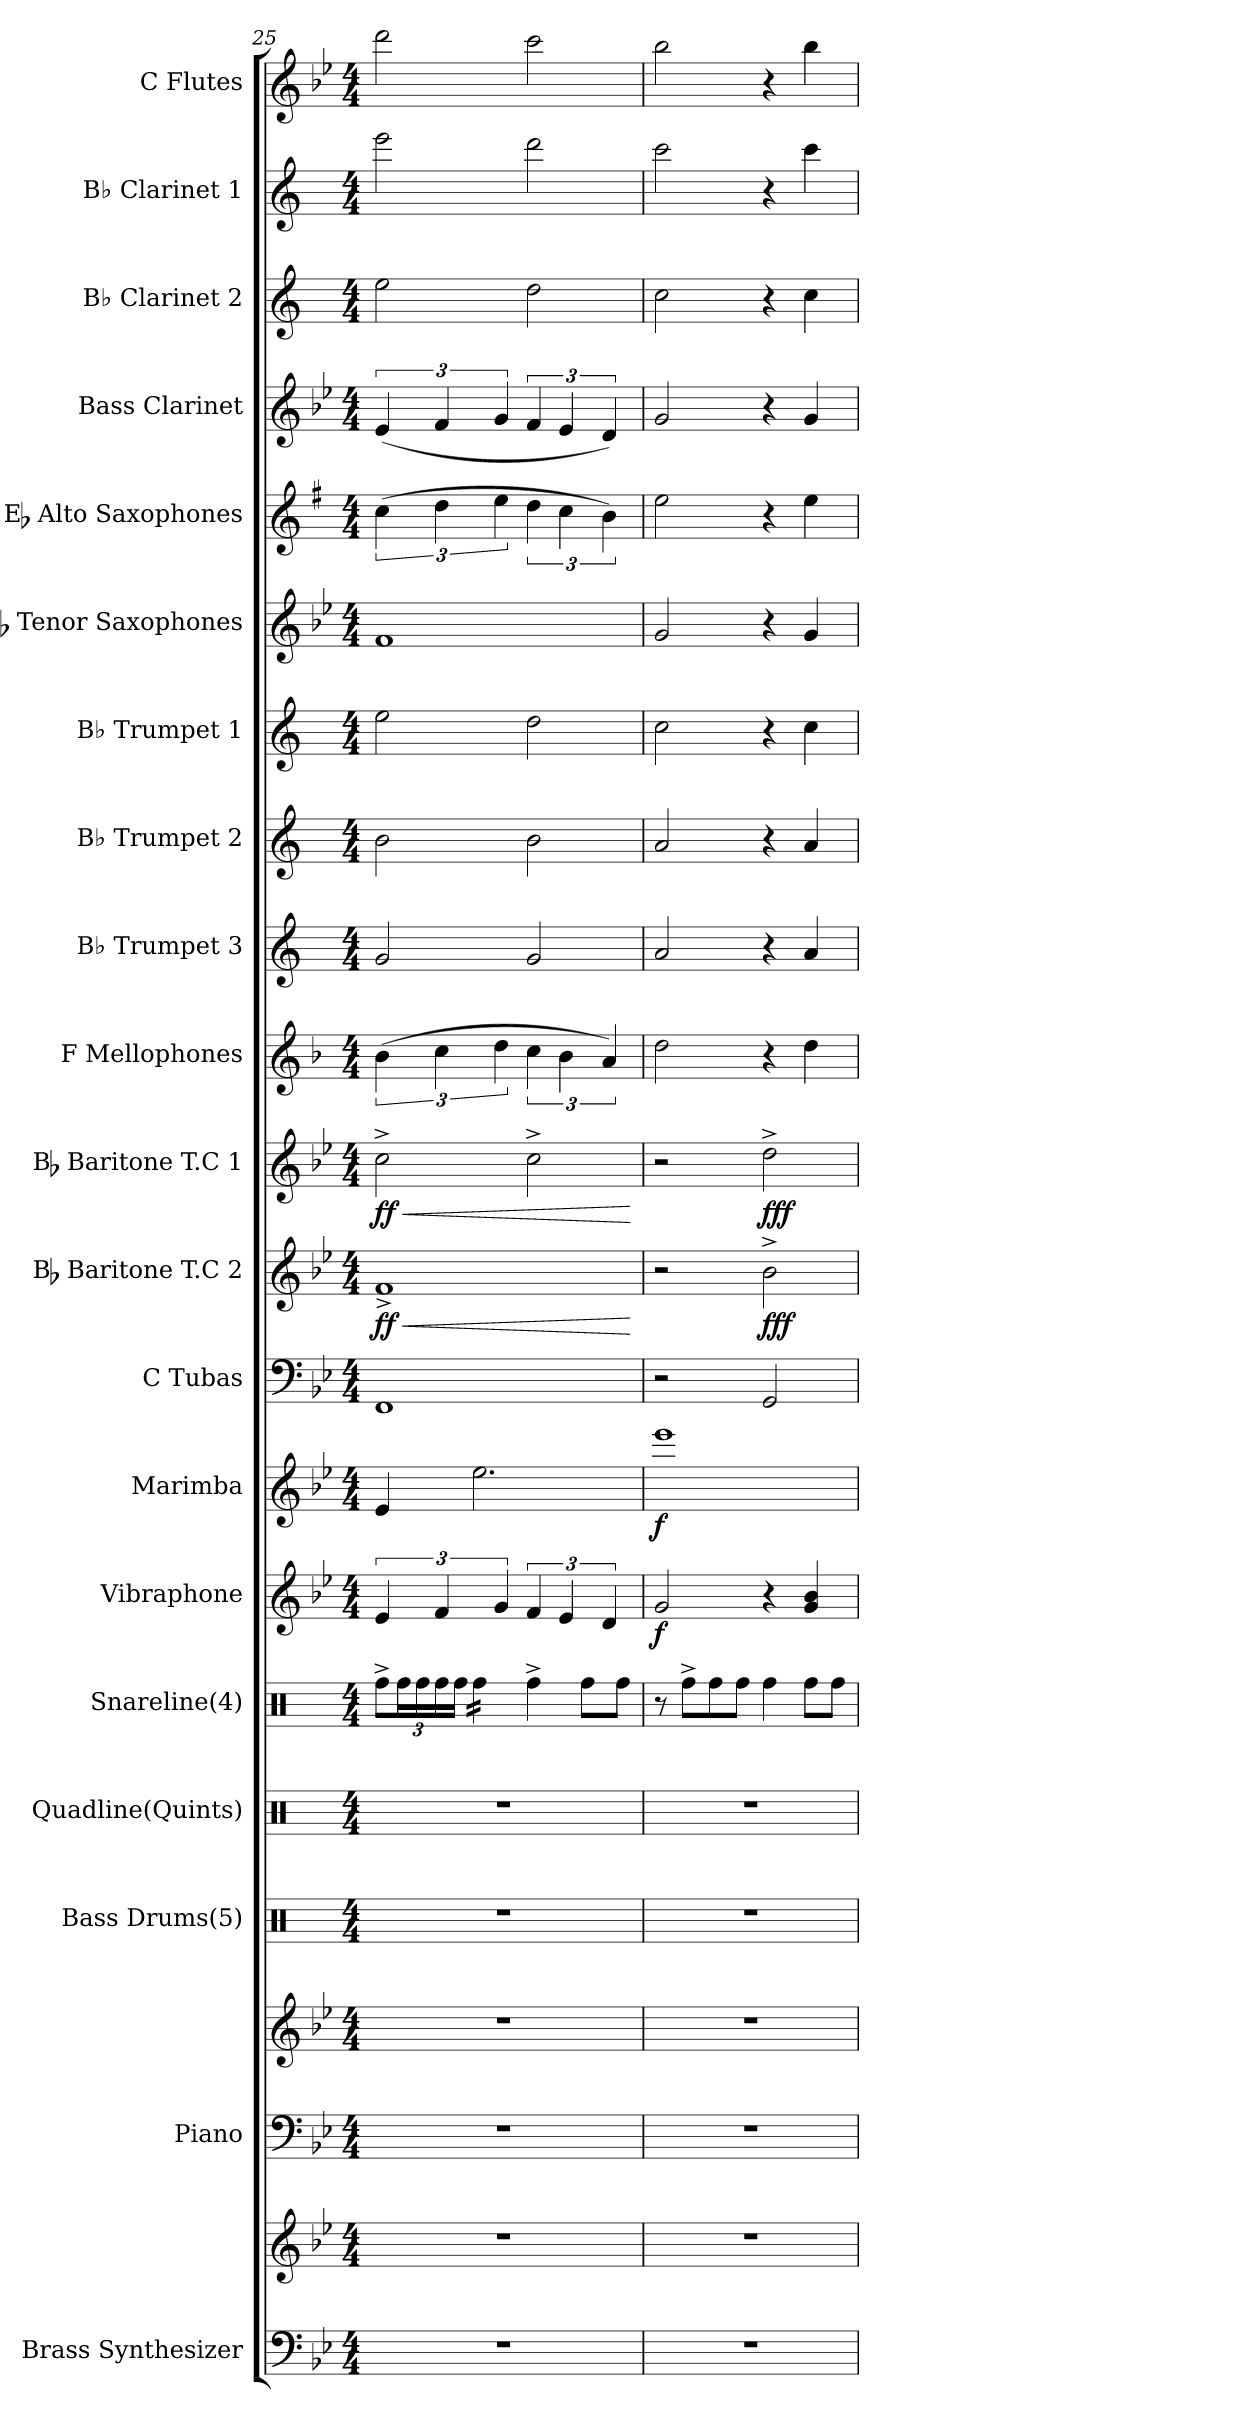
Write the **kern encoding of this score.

**kern	**kern	**kern	**kern	**kern	**kern	**kern	**kern	**dynam	**kern	**dynam	**kern	**kern	**dynam	**kern	**dynam	**kern	**kern	**kern	**kern	**kern	**kern	**kern	**kern	**kern	**kern
*part20	*part20	*part19	*part19	*part18	*part17	*part16	*part15	*part15	*part14	*part14	*part13	*part12	*part12	*part11	*part11	*part10	*part9	*part8	*part7	*part6	*part5	*part4	*part3	*part2	*part1
*staff22	*staff21	*staff20	*staff19	*staff18	*staff17	*staff16	*staff15	*staff15	*staff14	*staff14	*staff13	*staff12	*staff12	*staff11	*staff11	*staff10	*staff9	*staff8	*staff7	*staff6	*staff5	*staff4	*staff3	*staff2	*staff1
*I"Brass Synthesizer	*	*I"Piano	*	*I"Bass Drums(5)	*I"Quadline(Quints)	*I"Snareline(4)	*I"Vibraphone	*	*I"Marimba	*	*I"C Tubas	*I"Bb Baritone T.C 2	*	*I"Bb Baritone T.C 1	*	*I"F Mellophones	*I"B♭ Trumpet 3	*I"B♭ Trumpet 2	*I"B♭ Trumpet 1	*I"Bb Tenor Saxophones	*I"Eb Alto Saxophones	*I"Bass Clarinet	*I"B♭ Clarinet 2	*I"B♭ Clarinet 1	*I"C Flutes
*I'Synth.	*	*I'Pno.	*	*I'BD	*	*	*	*	*I'Marimba	*	*I'Tubas	*I'Baritone T.C 2	*	*I'Baritone T.C 1	*	*I'Mello	*I'B♭ Tpt. 3	*I'B♭ Tpt. 2	*I'B♭ Tpt. 1	*I'Tenor Saxes	*I'Alto Saxes	*I'B. Cl.	*I'B♭ Cl. 2	*I'B♭ Cl. 1	*I'Flutes
*clefF4	*clefG2	*clefF4	*clefG2	*clefX	*clefX	*clefX	*clefG2	*	*clefG2	*	*clefF4	*clefG2	*	*clefG2	*	*clefG2	*clefG2	*clefG2	*clefG2	*clefG2	*clefG2	*clefG2	*clefG2	*clefG2	*clefG2
*	*	*	*	*	*	*	*	*	*	*	*	*ITrd8c14	*	*ITrd8c14	*	*ITrd4c7	*ITrd1c2	*ITrd1c2	*ITrd1c2	*ITrd8c14	*ITrd5c9	*ITrd8c14	*ITrd1c2	*ITrd1c2	*
*k[b-e-]	*k[b-e-]	*k[b-e-]	*k[b-e-]	*k[]	*k[]	*k[]	*k[b-e-]	*	*k[b-e-]	*	*k[b-e-]	*k[b-e-]	*	*k[b-e-]	*	*k[b-e-]	*k[b-e-]	*k[b-e-]	*k[b-e-]	*k[b-e-]	*k[b-e-]	*k[b-e-]	*k[b-e-]	*k[b-e-]	*k[b-e-]
*M4/4	*M4/4	*M4/4	*M4/4	*M4/4	*M4/4	*M4/4	*M4/4	*	*M4/4	*	*M4/4	*M4/4	*	*M4/4	*	*M4/4	*M4/4	*M4/4	*M4/4	*M4/4	*M4/4	*M4/4	*M4/4	*M4/4	*M4/4
*	*	*	*	*	*	*Xbrackettup	*	*	*	*	*	*	*	*	*	*	*	*	*	*	*	*	*	*	*
=25	=25	=25	=25	=25	=25	=25	=25	=25	=25	=25	=25	=25	=25	=25	=25	=25	=25	=25	=25	=25	=25	=25	=25	=25	=25
!	!	!	!	!	!	!	!	!	!	!	!	!	!LO:HP:b	!	!LO:HP:b	!	!	!	!	!	!	!	!	!	!
!	!	!	!	!	!	!	!	!	!	!	!	!	!LO:DY:n=1:b	!	!LO:DY:n=1:b	!	!	!	!	!	!	!	!	!	!
1r	1r	1r	1r	1r	1r	12Rff^\L	6e-/	.	4e-/	.	1FF	1F^	< ff	2c^\	< ff	(6e-\	2f/	2a\	2dd\	1F	(6e-\	(6E-/	2dd\	2ddd\	2ddd\
*	*	*	*	*	*	*tremolo	*	*	*	*	*	*	*	*	*	*	*	*	*	*	*	*	*	*	*
.	.	.	.	.	.	24Rff\	.	.	.	.	.	.	.	.	.	.	.	.	.	.	.	.	.	.	.
.	.	.	.	.	.	24Rff\	.	.	.	.	.	.	.	.	.	.	.	.	.	.	.	.	.	.	.
.	.	.	.	.	.	24Rff\	6f/	.	.	.	.	.	.	.	.	6f\	.	.	.	.	6f\	6F/	.	.	.
.	.	.	.	.	.	24Rff\JJ	.	.	.	.	.	.	.	.	.	.	.	.	.	.	.	.	.	.	.
.	.	.	.	.	.	24Rff\LL	.	.	2.ee-\	.	.	.	.	.	.	.	.	.	.	.	.	.	.	.	.
.	.	.	.	.	.	24Rff\	.	.	.	.	.	.	.	.	.	.	.	.	.	.	.	.	.	.	.
.	.	.	.	.	.	24Rff\	6g/	.	.	.	.	.	.	.	.	6g\	.	.	.	.	6g\	6G/	.	.	.
.	.	.	.	.	.	24Rff\	.	.	.	.	.	.	.	.	.	.	.	.	.	.	.	.	.	.	.
.	.	.	.	.	.	24Rff\	.	.	.	.	.	.	.	.	.	.	.	.	.	.	.	.	.	.	.
.	.	.	.	.	.	24Rff\JJ	.	.	.	.	.	.	.	.	.	.	.	.	.	.	.	.	.	.	.
*	*	*	*	*	*	*Xtremolo	*	*	*	*	*	*	*	*	*	*	*	*	*	*	*	*	*	*	*
.	.	.	.	.	.	4Rff^\	6f/	.	.	.	.	.	.	2c^\	.	6f\	2f/	2a\	2cc\	.	6f\	6F/	2cc\	2ccc\	2ccc\
.	.	.	.	.	.	.	6e-/	.	.	.	.	.	.	.	.	6e-\	.	.	.	.	6e-\	6E-/	.	.	.
.	.	.	.	.	.	8Rff\L	.	.	.	.	.	.	.	.	.	.	.	.	.	.	.	.	.	.	.
.	.	.	.	.	.	.	6d/	.	.	.	.	.	.	.	.	6d/)	.	.	.	.	6d\)	6D/)	.	.	.
.	.	.	.	.	.	8Rff\J	.	.	.	.	.	.	.	.	.	.	.	.	.	.	.	.	.	.	.
.	.	.	.	.	.	.	.	.	.	.	.	.	[	.	[	.	.	.	.	.	.	.	.	.	.
=26	=26	=26	=26	=26	=26	=26	=26	=26	=26	=26	=26	=26	=26	=26	=26	=26	=26	=26	=26	=26	=26	=26	=26	=26	=26
!	!	!	!	!	!	!	!	!LO:DY:b	!	!LO:DY:b	!	!	!	!	!	!	!	!	!	!	!	!	!	!	!
1r	1r	1r	1r	1r	1r	8r	2g/	f	1eee-	f	2r	2r	.	2r	.	2g\	2g/	2g/	2b-\	2G/	2g\	2G/	2b-\	2bb-\	2bb-\
.	.	.	.	.	.	8Rff^\L	.	.	.	.	.	.	.	.	.	.	.	.	.	.	.	.	.	.	.
.	.	.	.	.	.	8Rff\	.	.	.	.	.	.	.	.	.	.	.	.	.	.	.	.	.	.	.
.	.	.	.	.	.	8Rff\J	.	.	.	.	.	.	.	.	.	.	.	.	.	.	.	.	.	.	.
!	!	!	!	!	!	!	!	!	!	!	!	!	!LO:DY:b	!	!LO:DY:b	!	!	!	!	!	!	!	!	!	!
.	.	.	.	.	.	4Rff\	4r	.	.	.	2GG/	2B-^\	fff	2d^\	fff	4r	4r	4r	4r	4r	4r	4r	4r	4r	4r
.	.	.	.	.	.	8Rff\L	4g/ 4b-/	.	.	.	.	.	.	.	.	4g\	4g/	4g/	4b-\	4G/	4g\	4G/	4b-\	4bb-\	4bb-\
.	.	.	.	.	.	8Rff\J	.	.	.	.	.	.	.	.	.	.	.	.	.	.	.	.	.	.	.
=	=	=	=	=	=	=	=	=	=	=	=	=	=	=	=	=	=	=	=	=	=	=	=	=	=
*-	*-	*-	*-	*-	*-	*-	*-	*-	*-	*-	*-	*-	*-	*-	*-	*-	*-	*-	*-	*-	*-	*-	*-	*-	*-
